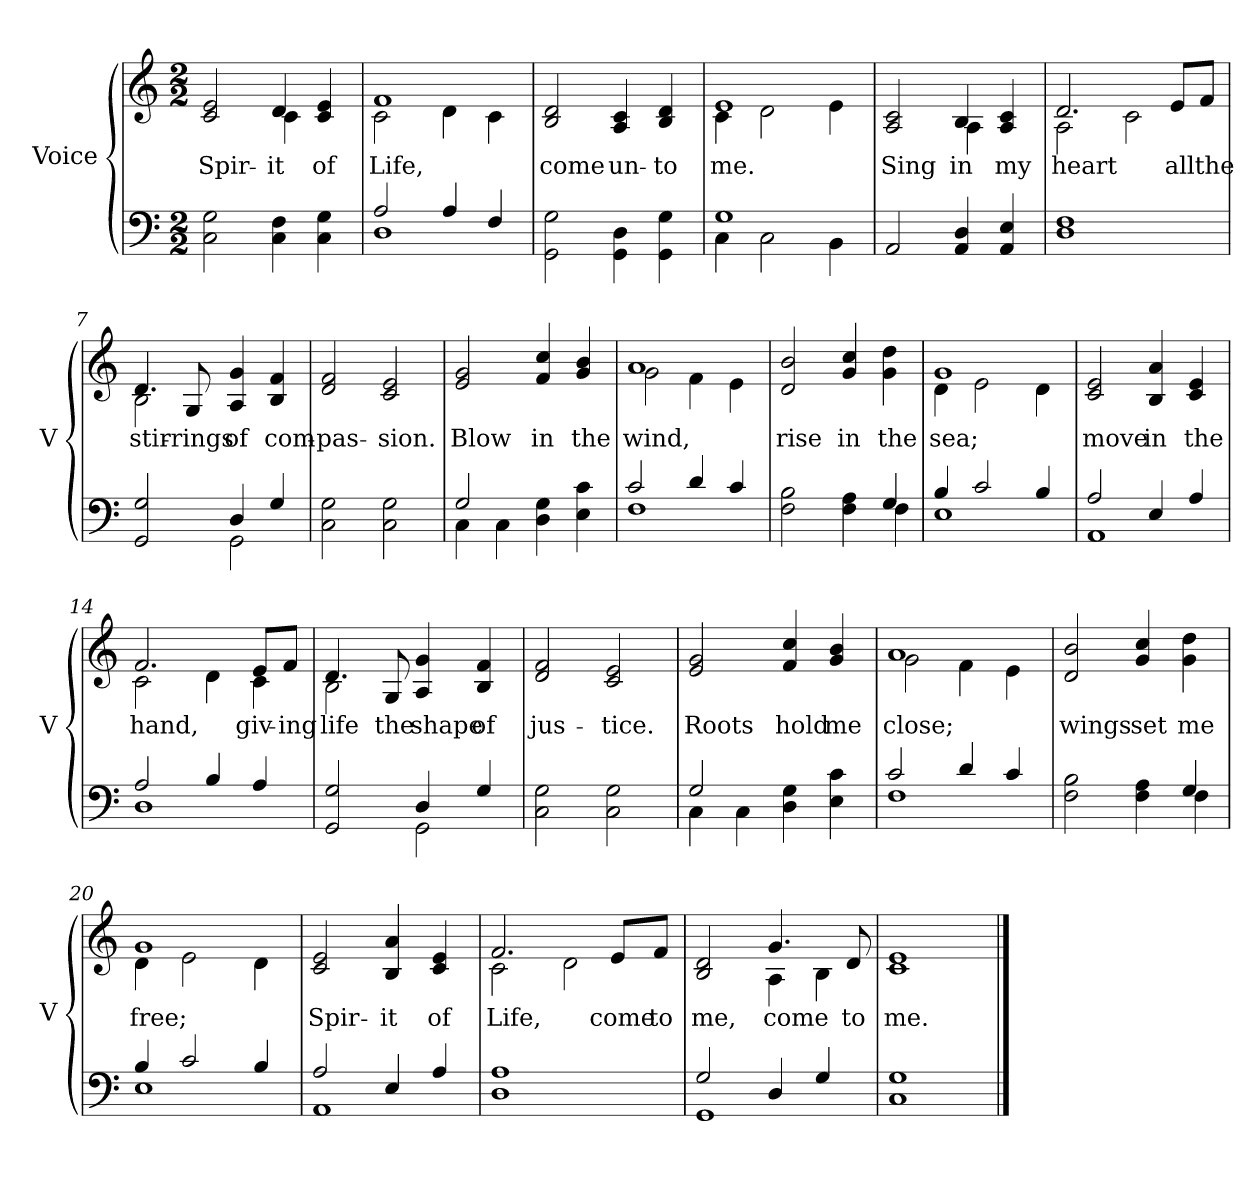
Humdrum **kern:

**kern	**kern	**text
*part2	*part1	*part1
*staff2	*staff1	*staff1
*I"Voice	*I"Voice	*
*I'V	*I'V	*
*clefF4	*clefG2	*
*k[]	*k[]	*
*M2/2	*M2/2	*
*MM112	*MM112	*
=1	=1	=1
!	!LO:TX:a:i:t=Unison	!
!	!	!LO:LY:b
*	*^	*
2C\ 2G\	2c/ 2e/	2ryy	Spir-
!	!	!	!LO:LY:b
4C\ 4F\	4d/	4c\	-it
!	!	!	!LO:LY:b
4C\ 4G\	4c/ 4e/	4ryy	of
=2	=2	=2	=2
*^	*	*	*
!	!	!	!	!LO:LY:b
2A/	1D	1f	2c\	Life,
4A/	.	.	4d\	.
4F/	.	.	4c\	.
*v	*v	*	*	*
=3	=3	=3	=3
!	!	!	!LO:LY:b
*	*v	*v	*
2GG\ 2G\	2B/ 2d/	come
!	!	!LO:LY:b
4GG\ 4D\	4A/ 4c/	un-
!	!	!LO:LY:b
4GG\ 4G\	4B/ 4d/	-to
=4	=4	=4
*^	*	*
!	!	!	!LO:LY:b
*	*	*^	*
1G	4C\	1e	4c\	me.
.	2C\	.	2d\	.
.	4BB\	.	4e\	.
=5	=5	=5	=5	=5
!	!	!	!	!LO:LY:b
*v	*v	*	*	*
2AA/	2A/ 2c/	2ryy	Sing
!	!	!	!LO:LY:b
4AA/ 4D/	4B/	4A\	in
!	!	!	!LO:LY:b
4AA/ 4E/	4A/ 4c/	4ryy	my
=6	=6	=6	=6
!	!	!	!LO:LY:b
1D 1F	2.d/	2A\	heart
.	.	2c\	.
!	!	!	!LO:LY:b
.	8e/L	.	all
!	!	!	!LO:LY:b
.	8f/J	.	the
!!LO:LB:g=z	!!
=7	=7	=7	=7
*^	*	*	*
!	!	!	!	!LO:LY:b
2GG/ 2G/	2ryy	4.d/	2B\	stir-
!	!	!	!	!LO:LY:b
.	.	8G/	.	-rings
!	!	!	!	!LO:LY:b
4D/	2GG\	4A/ 4g/	2ryy	of
!	!	!	!	!LO:LY:b
4G/	.	4B/ 4f/	.	com-
*v	*v	*	*	*
*	*v	*v	*
=8	=8	=8
!	!	!LO:LY:b
2C\ 2G\	2d/ 2f/	-pas-
!	!	!LO:LY:b
2C\ 2G\	2c/ 2e/	-sion.
=9	=9	=9
*^	*	*
!	!	!	!LO:LY:b
2G/	4C\	2e/ 2g/	Blow
.	4C\	.	.
!	!	!	!LO:LY:b
2ryy	4D\ 4G\	4f/ 4cc/	in
!	!	!	!LO:LY:b
.	4E\ 4c\	4g/ 4b/	the
=10	=10	=10	=10
!	!	!	!LO:LY:b
*	*	*^	*
2c/	1F	1a	2g\	wind,
4d/	.	.	4f\	.
4c/	.	.	4e\	.
=11	=11	=11	=11	=11
!	!	!	!	!LO:LY:b
*	*	*v	*v	*
2F\ 2B\	2.ryy	2d/ 2b/	rise
!	!	!	!LO:LY:b
4F\ 4A\	.	4g/ 4cc/	in
!	!	!	!LO:LY:b
4G/	4F\	4g\ 4dd\	the
=12	=12	=12	=12
!	!	!	!LO:LY:b
*	*	*^	*
4B/	1E	1g	4d\	sea;
2c/	.	.	2e\	.
4B/	.	.	4d\	.
!!LO:LB:g=z
=13	=13	=13	=13	=13
!	!	!	!	!LO:LY:b
*	*	*v	*v	*
2A/	1AA	2c/ 2e/	move
!	!	!	!LO:LY:b
4E/	.	4B/ 4a/	in
!	!	!	!LO:LY:b
4A/	.	4c/ 4e/	the
=14	=14	=14	=14
!	!	!	!LO:LY:b
*	*	*^	*
2A/	1D	2.f/	2c\	hand,
4B/	.	.	4d\	.
!	!	!	!	!LO:LY:b
4A/	.	8e/L	4c\	giv-
!	!	!	!	!LO:LY:b
.	.	8f/J	.	-ing
=15	=15	=15	=15	=15
!	!	!	!	!LO:LY:b
2GG/ 2G/	2ryy	4.d/	2B\	life
!	!	!	!	!LO:LY:b
.	.	8G/	.	the
!	!	!	!	!LO:LY:b
4D/	2GG\	4A/ 4g/	2ryy	shape
!	!	!	!	!LO:LY:b
4G/	.	4B/ 4f/	.	of
*v	*v	*	*	*
*	*v	*v	*
=16	=16	=16
!	!	!LO:LY:b
2C\ 2G\	2d/ 2f/	jus-
!	!	!LO:LY:b
2C\ 2G\	2c/ 2e/	-tice.
=17	=17	=17
*^	*	*
!	!	!	!LO:LY:b
2G/	4C\	2e/ 2g/	Roots
.	4C\	.	.
!	!	!	!LO:LY:b
2ryy	4D\ 4G\	4f/ 4cc/	hold
!	!	!	!LO:LY:b
.	4E\ 4c\	4g/ 4b/	me
=18	=18	=18	=18
!	!	!	!LO:LY:b
*	*	*^	*
2c/	1F	1a	2g\	close;
4d/	.	.	4f\	.
4c/	.	.	4e\	.
!!LO:LB:g=z
=19	=19	=19	=19	=19
!	!	!	!	!LO:LY:b
*	*	*v	*v	*
2F\ 2B\	2.ryy	2d/ 2b/	wings
!	!	!	!LO:LY:b
4F\ 4A\	.	4g/ 4cc/	set
!	!	!	!LO:LY:b
4G/	4F\	4g\ 4dd\	me
=20	=20	=20	=20
!	!	!	!LO:LY:b
*	*	*^	*
4B/	1E	1g	4d\	free;
2c/	.	.	2e\	.
4B/	.	.	4d\	.
=21	=21	=21	=21	=21
!	!	!	!	!LO:LY:b
*	*	*v	*v	*
2A/	1AA	2c/ 2e/	Spir-
!	!	!	!LO:LY:b
4E/	.	4B/ 4a/	-it
!	!	!	!LO:LY:b
4A/	.	4c/ 4e/	of
=22	=22	=22	=22
!	!	!	!LO:LY:b
*	*	*^	*
1A	1D	2.f/	2c\	Life,
.	.	.	2d\	.
!	!	!	!	!LO:LY:b
.	.	8e/L	.	come
!	!	!	!	!LO:LY:b
.	.	8f/J	.	to
=23	=23	=23	=23	=23
!	!	!	!	!LO:LY:b
2G/	1GG	2B/ 2d/	2ryy	me,
!	!	!	!	!LO:LY:b
4D/	.	4.g/	4A\	come
4G/	.	.	4B\	.
!	!	!	!	!LO:LY:b
.	.	8d/	.	to
*	*	*v	*v	*
=24	=24	=24	=24
!	!	!	!LO:LY:b
1G	1C	1c 1e	me.
*v	*v	*	*
==	==	==
*-	*-	*-
